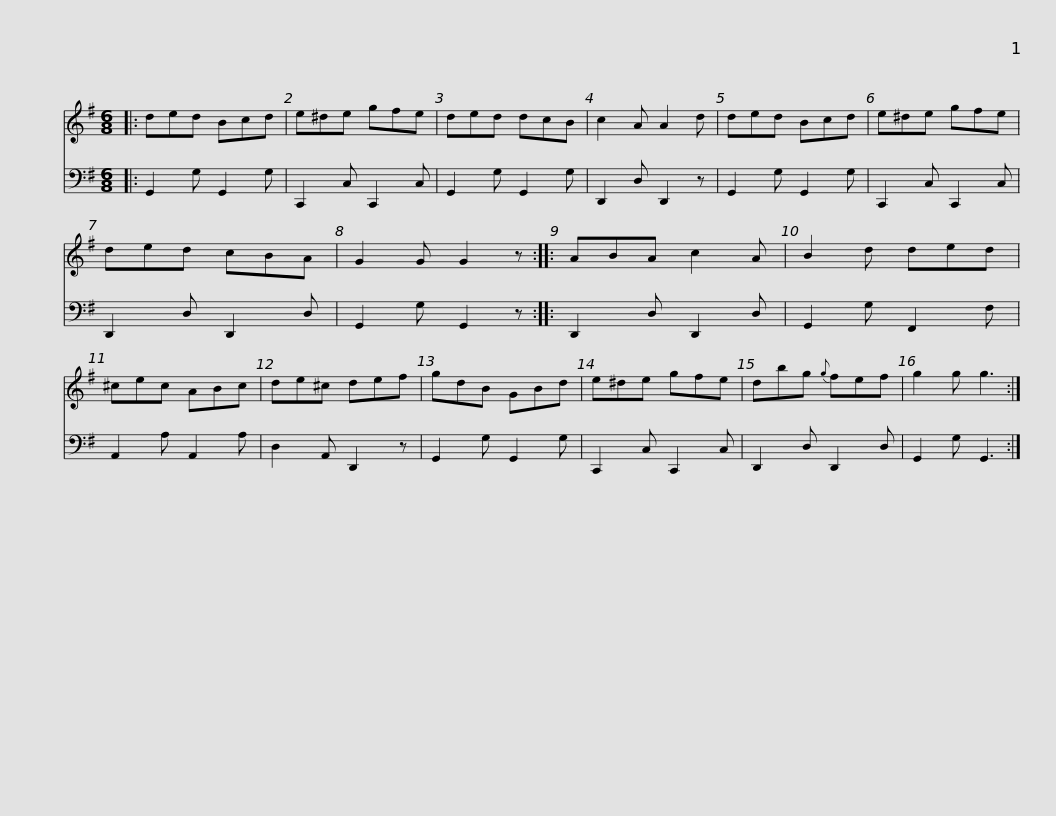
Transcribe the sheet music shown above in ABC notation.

X:1
%%score 1 2
L:1/8
M:6/8
I:linebreak $
K:G
V:1 treble
V:2 bass
V:1
|: ded Bcd | e^de gfe | ded dcB | c2 A A2 d | ded Bcd | %5
 e^de gfe |$ ded cBA | G2 G G2 z :: ABA c2 A | B2 d ded | %10
 ^cec ABc | de^c def | gdB GBd |$ e^de gfe | dbg{g} fef | %15
 g2 g g3 :| %16
V:2
|: G,,2 G, G,,2 G, | C,,2 C, C,,2 C, | G,,2 G, G,,2 G, | D,,2 D, D,,2 z | G,,2 G, G,,2 G, | %5
 C,,2 C, C,,2 C, |$ D,,2 D, D,,2 D, | G,,2 G, G,,2 z :: D,,2 D, D,,2 D, | G,,2 G, F,,2 F, | %10
 A,,2 A, A,,2 A, | D,2 A,, D,,2 z | G,,2 G, G,,2 G, |$ C,,2 C, C,,2 C, | D,,2 D, D,,2 D, | %15
 G,,2 G, G,,3 :| %16
